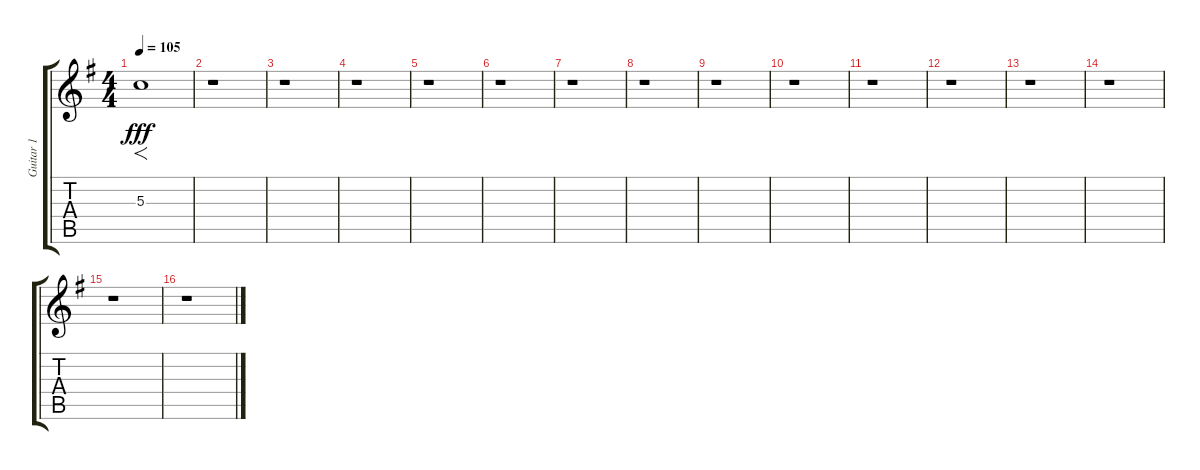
\track ("Guitar 1" "Guitar 1") {instrument distortionguitar}
\staff {score tabs}
\tuning (E4 B3 G3 D3 A2 E2) {hide}
\ts (4 4)
\tempo 105
\clef g2
\ks eminor
5.3.1{f dy fff} |
r.1 |
r.1 |
r.1 |
r.1 |
r.1 |
r.1 |
r.1 |
r.1 |
r.1 |
r.1 |
r.1 |
r.1 |
r.1 |
r.1 |
r.1
